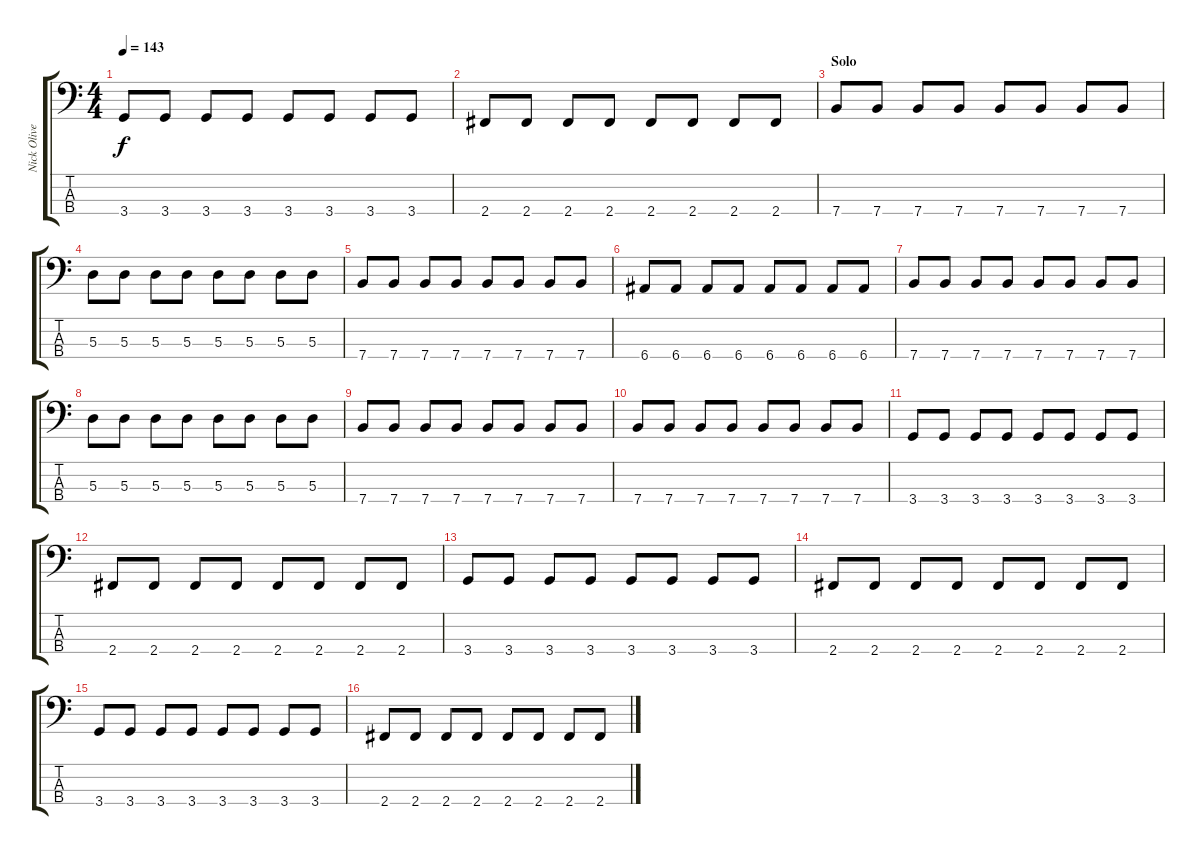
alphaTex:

\track ("Nick Olivery" "Nick Olive") {instrument electricbasspick}
\staff {score tabs}
\tuning (G2 D2 A1 E1) {hide}
\ts (4 4)
\tempo 143
\clef f4
\ks c
3.4.8{dy f} 3.4.8 3.4.8 3.4.8 3.4.8 3.4.8 3.4.8 3.4.8 |
2.4.8 2.4.8 2.4.8 2.4.8 2.4.8 2.4.8 2.4.8 2.4.8 |
\section ("" "Solo")
7.4.8{volume 9} 7.4.8 7.4.8 7.4.8 7.4.8 7.4.8 7.4.8 7.4.8 |
5.3.8 5.3.8 5.3.8 5.3.8 5.3.8 5.3.8 5.3.8 5.3.8 |
7.4.8 7.4.8 7.4.8 7.4.8 7.4.8 7.4.8 7.4.8 7.4.8 |
6.4.8 6.4.8 6.4.8 6.4.8 6.4.8 6.4.8 6.4.8 6.4.8 |
7.4.8 7.4.8 7.4.8 7.4.8 7.4.8 7.4.8 7.4.8 7.4.8 |
5.3.8 5.3.8 5.3.8 5.3.8 5.3.8 5.3.8 5.3.8 5.3.8 |
7.4.8 7.4.8 7.4.8 7.4.8 7.4.8 7.4.8 7.4.8 7.4.8 |
7.4.8 7.4.8 7.4.8 7.4.8 7.4.8 7.4.8 7.4.8 7.4.8 |
3.4.8{volume 13} 3.4.8 3.4.8 3.4.8 3.4.8 3.4.8 3.4.8 3.4.8 |
2.4.8 2.4.8 2.4.8 2.4.8 2.4.8 2.4.8 2.4.8 2.4.8 |
3.4.8 3.4.8 3.4.8 3.4.8 3.4.8 3.4.8 3.4.8 3.4.8 |
2.4.8 2.4.8 2.4.8 2.4.8 2.4.8 2.4.8 2.4.8 2.4.8 |
3.4.8 3.4.8 3.4.8 3.4.8 3.4.8 3.4.8 3.4.8 3.4.8 |
2.4.8 2.4.8 2.4.8 2.4.8 2.4.8 2.4.8 2.4.8 2.4.8
